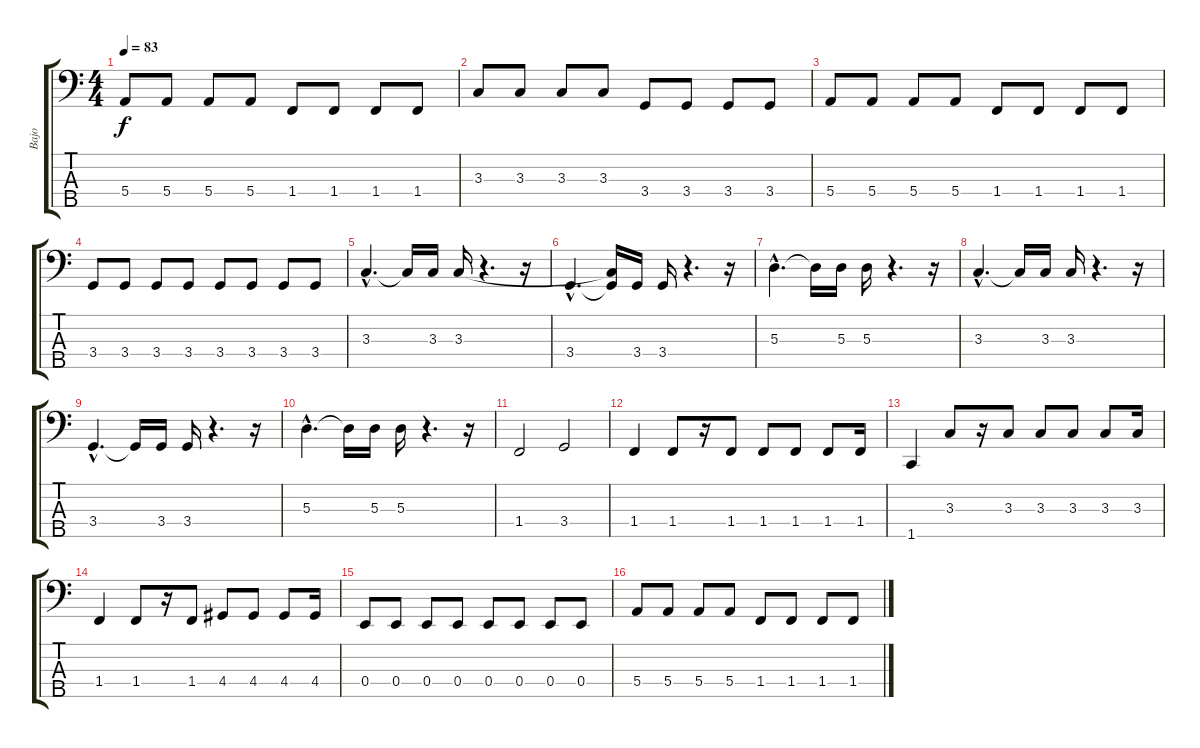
\track ("Bajo" "Bajo") {instrument electricbassfinger}
\staff {score tabs}
\tuning (G2 D2 A1 E1 B0) {hide}
\ts (4 4)
\tempo 83
\clef f4
\ks c
5.4.8{dy f} 5.4.8 5.4.8 5.4.8 1.4.8 1.4.8 1.4.8 1.4.8 |
3.3.8 3.3.8 3.3.8 3.3.8 3.4.8 3.4.8 3.4.8 3.4.8 |
5.4.8 5.4.8 5.4.8 5.4.8 1.4.8 1.4.8 1.4.8 1.4.8 |
3.4.8 3.4.8 3.4.8 3.4.8 3.4.8 3.4.8 3.4.8 3.4.8 |
3.3{hac}.4{d} 3.3{t}.16 3.3.16 3.3.16 r.4{d} r.16 |
3.4{hac}.4{d} (3.3{t} 3.4{t}).16 3.4.16 3.4.16 r.4{d} r.16 |
5.3{hac}.4{d} 5.3{t}.16 5.3.16 5.3.16 r.4{d} r.16 |
3.3{hac}.4{d} 3.3{t}.16 3.3.16 3.3.16 r.4{d} r.16 |
3.4{hac}.4{d} 3.4{t}.16 3.4.16 3.4.16 r.4{d} r.16 |
5.3{hac}.4{d} 5.3{t}.16 5.3.16 5.3.16 r.4{d} r.16 |
1.4.2 3.4.2 |
1.4.4 1.4.8 r.16 1.4.8 1.4.8 1.4.8 1.4.8 1.4.16 |
1.5.4 3.3.8 r.16 3.3.8 3.3.8 3.3.8 3.3.8 3.3.16 |
1.4.4 1.4.8 r.16 1.4.8 4.4.8 4.4.8 4.4.8 4.4.16 |
0.4.8 0.4.8 0.4.8 0.4.8 0.4.8 0.4.8 0.4.8 0.4.8 |
5.4.8 5.4.8 5.4.8 5.4.8 1.4.8 1.4.8 1.4.8 1.4.8
